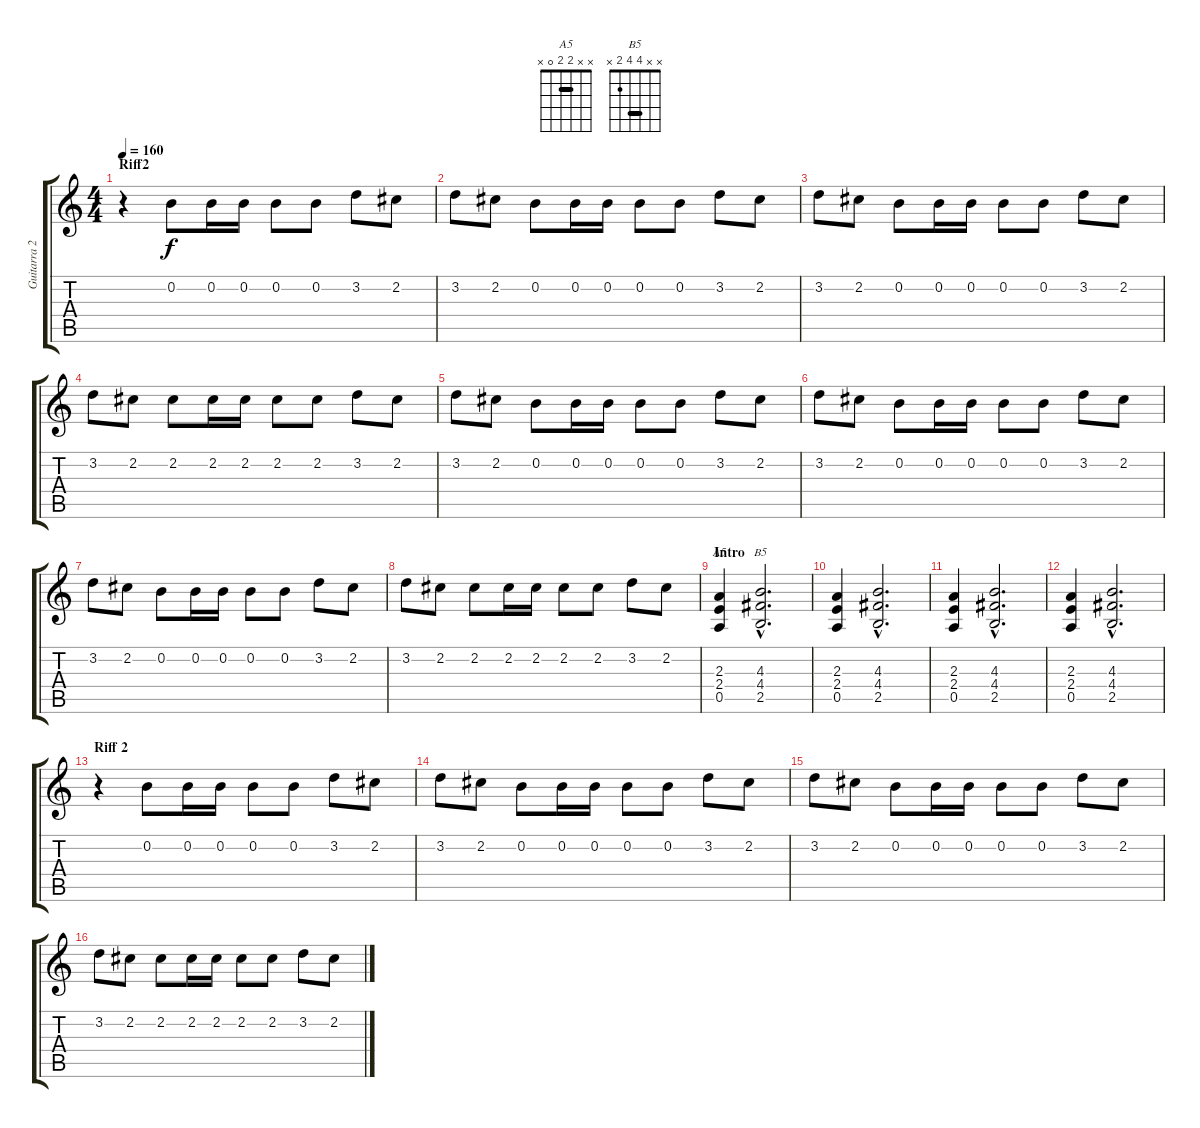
\track ("Guitarra 2 (Opcional)" "Guitarra 2") {instrument distortionguitar}
\staff {score tabs}
\tuning (E4 B3 G3 D3 A2 E2) {hide}
\chord ("A5" x x 2 2 0 x) {barre 2}
\chord ("B5" x x 4 4 2 x) {barre 4}
\ts (4 4)
\section ("" "Riff2")
\tempo 160
\clef g2
\ks c
r.4{dy f} 0.2.8 0.2.16 0.2.16 0.2.8 0.2.8 3.2.8 2.2.8 |
3.2.8 2.2.8 0.2.8 0.2.16 0.2.16 0.2.8 0.2.8 3.2.8 2.2.8 |
3.2.8 2.2.8 0.2.8 0.2.16 0.2.16 0.2.8 0.2.8 3.2.8 2.2.8 |
3.2.8 2.2.8 2.2.8 2.2.16 2.2.16 2.2.8 2.2.8 3.2.8 2.2.8 |
3.2.8 2.2.8 0.2.8 0.2.16 0.2.16 0.2.8 0.2.8 3.2.8 2.2.8 |
3.2.8 2.2.8 0.2.8 0.2.16 0.2.16 0.2.8 0.2.8 3.2.8 2.2.8 |
3.2.8 2.2.8 0.2.8 0.2.16 0.2.16 0.2.8 0.2.8 3.2.8 2.2.8 |
3.2.8 2.2.8 2.2.8 2.2.16 2.2.16 2.2.8 2.2.8 3.2.8 2.2.8 |
\section ("" "Intro")
(2.3 2.4 0.5).4{ch "A5"} (4.3{hac} 4.4{hac} 2.5{hac}).2{d ch "B5"} |
(2.3 2.4 0.5).4 (4.3{hac} 4.4{hac} 2.5{hac}).2{d} |
(2.3 2.4 0.5).4 (4.3{hac} 4.4{hac} 2.5{hac}).2{d} |
(2.3 2.4 0.5).4 (4.3{hac} 4.4{hac} 2.5{hac}).2{d} |
\section ("" "Riff 2")
r.4 0.2.8 0.2.16 0.2.16 0.2.8 0.2.8 3.2.8 2.2.8 |
3.2.8 2.2.8 0.2.8 0.2.16 0.2.16 0.2.8 0.2.8 3.2.8 2.2.8 |
3.2.8 2.2.8 0.2.8 0.2.16 0.2.16 0.2.8 0.2.8 3.2.8 2.2.8 |
3.2.8 2.2.8 2.2.8 2.2.16 2.2.16 2.2.8 2.2.8 3.2.8 2.2.8
